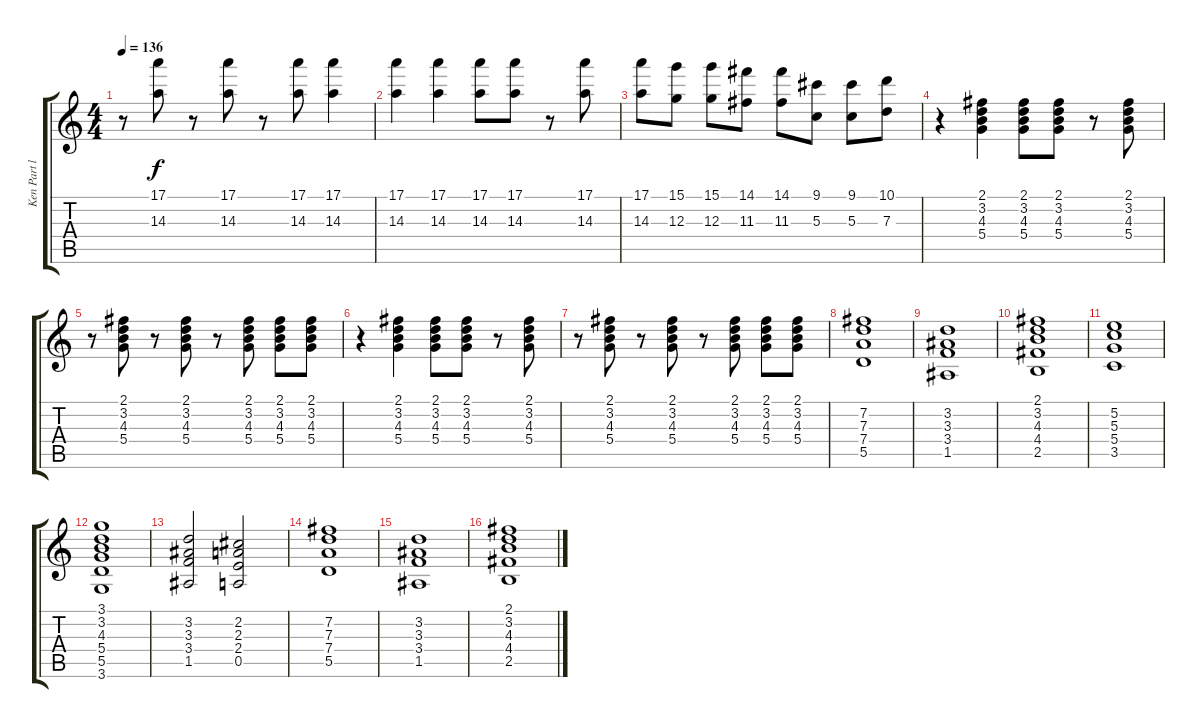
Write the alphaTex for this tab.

\track ("Ken Part ll" "Ken Part l") {instrument electricguitarclean}
\staff {score tabs}
\tuning (E4 B3 G3 D3 A2 E2) {hide}
\ts (4 4)
\tempo 136
\clef g2
\ks c
r.8{dy f} (17.1 14.3).8 r.8 (17.1 14.3).8 r.8 (17.1 14.3).8 (17.1 14.3).4 |
(17.1 14.3).4 (17.1 14.3).4 (17.1 14.3).8 (17.1 14.3).8 r.8 (17.1 14.3).8 |
(17.1 14.3).8 (15.1 12.3).8 (15.1 12.3).8 (14.1 11.3).8 (14.1 11.3).8 (9.1 5.3).8 (9.1 5.3).8 (10.1 7.3).8 |
r.4 (2.1 3.2 4.3 5.4).4 (2.1 3.2 4.3 5.4).8 (2.1 3.2 4.3 5.4).8 r.8 (2.1 3.2 4.3 5.4).8 |
r.8 (2.1 3.2 4.3 5.4).8 r.8 (2.1 3.2 4.3 5.4).8 r.8 (2.1 3.2 4.3 5.4).8 (2.1 3.2 4.3 5.4).8 (2.1 3.2 4.3 5.4).8 |
r.4 (2.1 3.2 4.3 5.4).4 (2.1 3.2 4.3 5.4).8 (2.1 3.2 4.3 5.4).8 r.8 (2.1 3.2 4.3 5.4).8 |
r.8 (2.1 3.2 4.3 5.4).8 r.8 (2.1 3.2 4.3 5.4).8 r.8 (2.1 3.2 4.3 5.4).8 (2.1 3.2 4.3 5.4).8 (2.1 3.2 4.3 5.4).8 |
(7.2 7.3 7.4 5.5).1 |
(3.2 3.3 3.4 1.5).1 |
(2.1 3.2 4.3 4.4 2.5).1 |
(5.2 5.3 5.4 3.5).1 |
(3.1 3.2 4.3 5.4 5.5 3.6).1 |
(3.2 3.3 3.4 1.5).2 (2.2 2.3 2.4 0.5).2 |
(7.2 7.3 7.4 5.5).1 |
(3.2 3.3 3.4 1.5).1 |
(2.1 3.2 4.3 4.4 2.5).1
